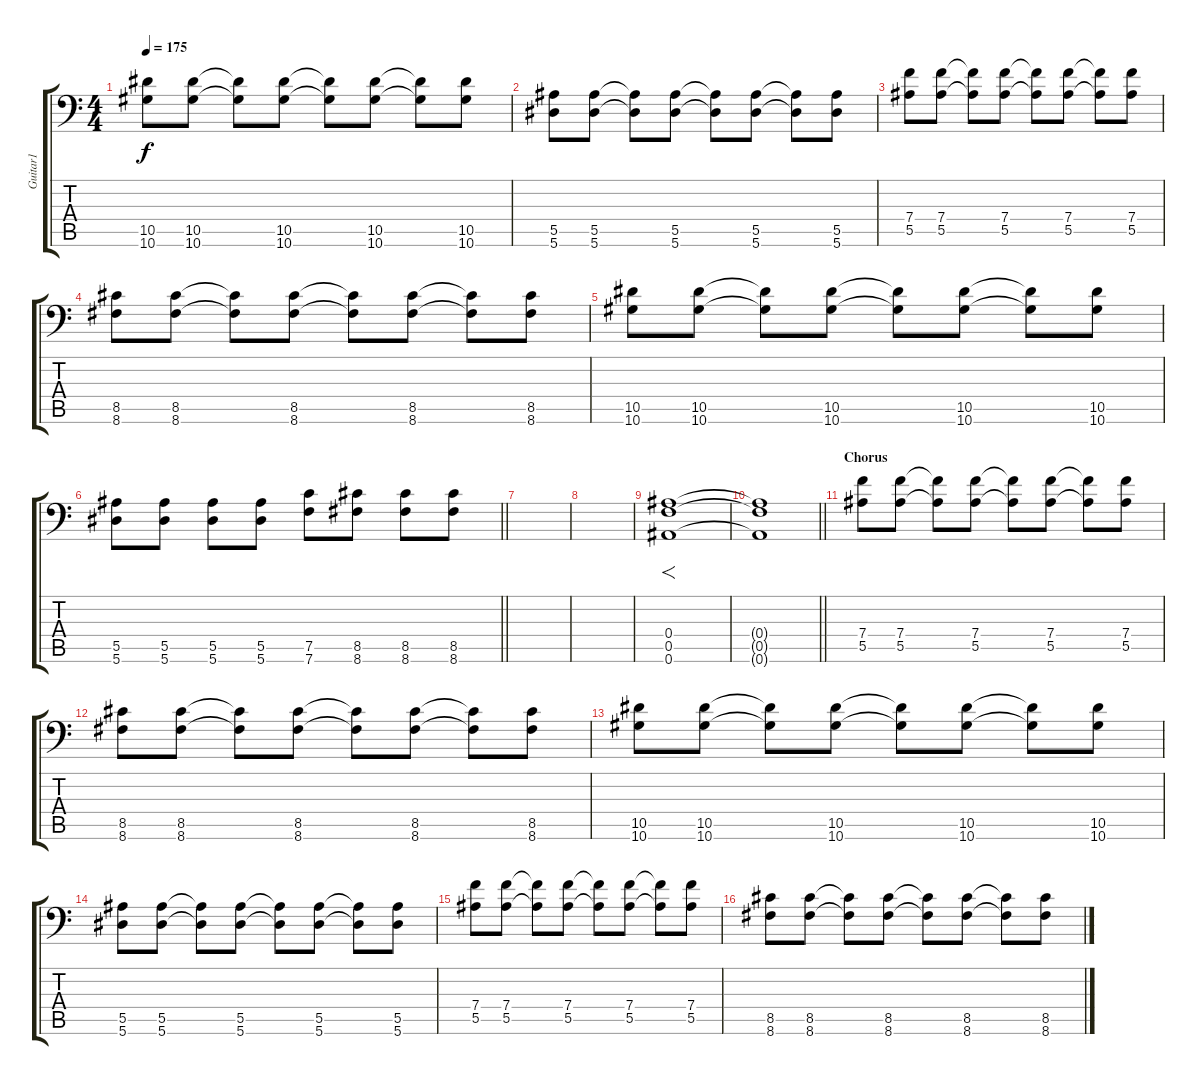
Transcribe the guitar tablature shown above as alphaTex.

\track ("Guitar1" "Guitar1") {instrument distortionguitar}
\staff {score tabs}
\tuning (C4 G3 Eb3 Bb2 F2 Bb1) {hide}
\ts (4 4)
\tempo 175
\clef f4
\ks c
(10.5 10.6).8{dy f} (10.5 10.6).8 (10.5{t} 10.6{t}).8 (10.5 10.6).8 (10.5{t} 10.6{t}).8 (10.5 10.6).8 (10.5{t} 10.6{t}).8 (10.5 10.6).8 |
(5.5 5.6).8 (5.5 5.6).8 (5.5{t} 5.6{t}).8 (5.5 5.6).8 (5.5{t} 5.6{t}).8 (5.5 5.6).8 (5.5{t} 5.6{t}).8 (5.5 5.6).8 |
(7.4 5.5).8 (7.4 5.5).8 (7.4{t} 5.5{t}).8 (7.4 5.5).8 (7.4{t} 5.5{t}).8 (7.4 5.5).8 (7.4{t} 5.5{t}).8 (7.4 5.5).8 |
(8.5 8.6).8 (8.5 8.6).8 (8.5{t} 8.6{t}).8 (8.5 8.6).8 (8.5{t} 8.6{t}).8 (8.5 8.6).8 (8.5{t} 8.6{t}).8 (8.5 8.6).8 |
(10.5 10.6).8 (10.5 10.6).8 (10.5{t} 10.6{t}).8 (10.5 10.6).8 (10.5{t} 10.6{t}).8 (10.5 10.6).8 (10.5{t} 10.6{t}).8 (10.5 10.6).8 |
\barLineRight lightlight
(5.5 5.6).8 (5.5 5.6).8 (5.5 5.6).8 (5.5 5.6).8 (7.5 7.6).8 (8.5 8.6).8 (8.5 8.6).8 (8.5 8.6).8 |
|
|
(0.4 0.5 0.6).1{f volume 16} |
\barLineRight lightlight
(0.4{t} 0.5{t} 0.6{t}).1 |
\section ("" "Chorus")
(7.4 5.5).8 (7.4 5.5).8 (7.4{t} 5.5{t}).8 (7.4 5.5).8 (7.4{t} 5.5{t}).8 (7.4 5.5).8 (7.4{t} 5.5{t}).8 (7.4 5.5).8 |
(8.5 8.6).8 (8.5 8.6).8 (8.5{t} 8.6{t}).8 (8.5 8.6).8 (8.5{t} 8.6{t}).8 (8.5 8.6).8 (8.5{t} 8.6{t}).8 (8.5 8.6).8 |
(10.5 10.6).8 (10.5 10.6).8 (10.5{t} 10.6{t}).8 (10.5 10.6).8 (10.5{t} 10.6{t}).8 (10.5 10.6).8 (10.5{t} 10.6{t}).8 (10.5 10.6).8 |
(5.5 5.6).8 (5.5 5.6).8 (5.5{t} 5.6{t}).8 (5.5 5.6).8 (5.5{t} 5.6{t}).8 (5.5 5.6).8 (5.5{t} 5.6{t}).8 (5.5 5.6).8 |
(7.4 5.5).8 (7.4 5.5).8 (7.4{t} 5.5{t}).8 (7.4 5.5).8 (7.4{t} 5.5{t}).8 (7.4 5.5).8 (7.4{t} 5.5{t}).8 (7.4 5.5).8 |
(8.5 8.6).8 (8.5 8.6).8 (8.5{t} 8.6{t}).8 (8.5 8.6).8 (8.5{t} 8.6{t}).8 (8.5 8.6).8 (8.5{t} 8.6{t}).8 (8.5 8.6).8
